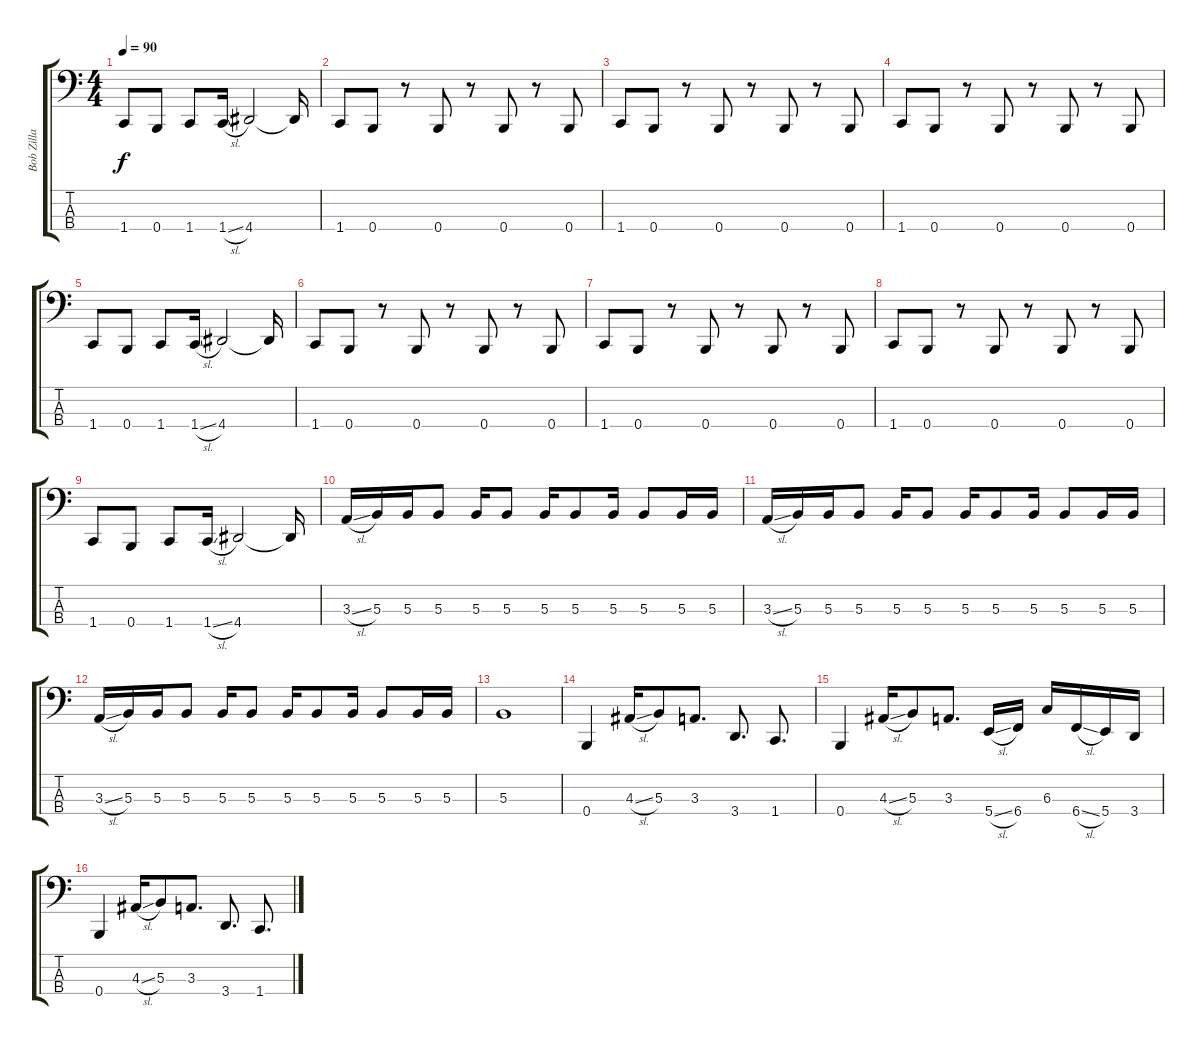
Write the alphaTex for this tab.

\track ("Bob Zilla" "Bob Zilla") {instrument electricbassfinger}
\staff {score tabs}
\tuning (E2 B1 Gb1 B0) {hide}
\ts (4 4)
\tempo 90
\clef f4
\ks c
1.4.8{dy f} 0.4.8 1.4.8 1.4{sl}.16 4.4.2 4.4{t}.16 |
1.4.8 0.4.8 r.8 0.4.8 r.8 0.4.8 r.8 0.4.8 |
1.4.8 0.4.8 r.8 0.4.8 r.8 0.4.8 r.8 0.4.8 |
1.4.8 0.4.8 r.8 0.4.8 r.8 0.4.8 r.8 0.4.8 |
1.4.8 0.4.8 1.4.8 1.4{sl}.16 4.4.2 4.4{t}.16 |
1.4.8 0.4.8 r.8 0.4.8 r.8 0.4.8 r.8 0.4.8 |
1.4.8 0.4.8 r.8 0.4.8 r.8 0.4.8 r.8 0.4.8 |
1.4.8 0.4.8 r.8 0.4.8 r.8 0.4.8 r.8 0.4.8 |
1.4.8 0.4.8 1.4.8 1.4{sl}.16 4.4.2 4.4{t}.16 |
3.3{sl}.16 5.3.16 5.3.16 5.3.8 5.3.16 5.3.8 5.3.16 5.3.8 5.3.16 5.3.8 5.3.16 5.3.16 |
3.3{sl}.16 5.3.16 5.3.16 5.3.8 5.3.16 5.3.8 5.3.16 5.3.8 5.3.16 5.3.8 5.3.16 5.3.16 |
3.3{sl}.16 5.3.16 5.3.16 5.3.8 5.3.16 5.3.8 5.3.16 5.3.8 5.3.16 5.3.8 5.3.16 5.3.16 |
5.3.1 |
0.4.4 4.3{sl}.16 5.3.8 3.3.8{d} 3.4.8{d} 1.4.8{d} |
0.4.4 4.3{sl}.16 5.3.8 3.3.8{d} 5.4{sl}.16 6.4.16 6.3.16 6.4{sl}.16 5.4.16 3.4.16 |
0.4.4 4.3{sl}.16 5.3.8 3.3.8{d} 3.4.8{d} 1.4.8{d}
